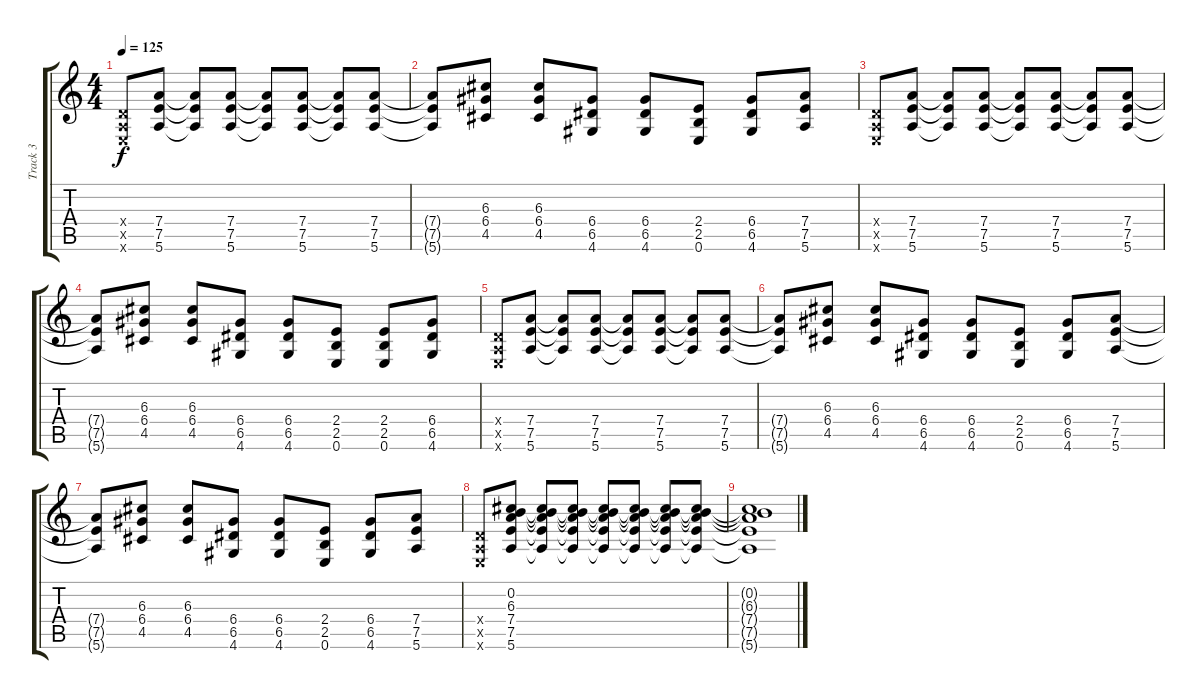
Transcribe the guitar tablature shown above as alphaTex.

\track ("Track 3" "Track 3") {instrument distortionguitar}
\staff {score tabs}
\tuning (E4 B3 G3 D3 A2 E2) {hide}
\ts (4 4)
\tempo 125
\clef g2
\ks c
(0.4{x} 0.5{x} 0.6{x}).8{dy f} (7.4 7.5 5.6).8 (7.4{t} 7.5{t} 5.6{t}).8 (7.4 7.5 5.6).8 (7.4{t} 7.5{t} 5.6{t}).8 (7.4 7.5 5.6).8 (7.4{t} 7.5{t} 5.6{t}).8 (7.4 7.5 5.6).8 |
(7.4{t} 7.5{t} 5.6{t}).8 (6.3 6.4 4.5).8 (6.3 6.4 4.5).8 (6.4 6.5 4.6).8 (6.4 6.5 4.6).8 (2.4 2.5 0.6).8 (6.4 6.5 4.6).8 (7.4 7.5 5.6).8 |
(0.4{x} 0.5{x} 0.6{x}).8 (7.4 7.5 5.6).8 (7.4{t} 7.5{t} 5.6{t}).8 (7.4 7.5 5.6).8 (7.4{t} 7.5{t} 5.6{t}).8 (7.4 7.5 5.6).8 (7.4{t} 7.5{t} 5.6{t}).8 (7.4 7.5 5.6).8 |
(7.4{t} 7.5{t} 5.6{t}).8 (6.3 6.4 4.5).8 (6.3 6.4 4.5).8 (6.4 6.5 4.6).8 (6.4 6.5 4.6).8 (2.4 2.5 0.6).8 (2.4 2.5 0.6).8 (6.4 6.5 4.6).8 |
(0.4{x} 0.5{x} 0.6{x}).8 (7.4 7.5 5.6).8 (7.4{t} 7.5{t} 5.6{t}).8 (7.4 7.5 5.6).8 (7.4{t} 7.5{t} 5.6{t}).8 (7.4 7.5 5.6).8 (7.4{t} 7.5{t} 5.6{t}).8 (7.4 7.5 5.6).8 |
(7.4{t} 7.5{t} 5.6{t}).8 (6.3 6.4 4.5).8 (6.3 6.4 4.5).8 (6.4 6.5 4.6).8 (6.4 6.5 4.6).8 (2.4 2.5 0.6).8 (6.4 6.5 4.6).8 (7.4 7.5 5.6).8 |
(7.4{t} 7.5{t} 5.6{t}).8 (6.3 6.4 4.5).8 (6.3 6.4 4.5).8 (6.4 6.5 4.6).8 (6.4 6.5 4.6).8 (2.4 2.5 0.6).8 (6.4 6.5 4.6).8 (7.4 7.5 5.6).8 |
(0.4{x} 0.5{x} 0.6{x}).8 (0.2 6.3 7.4 7.5 5.6).8 (0.2{t} 6.3{t} 7.4{t} 7.5{t} 5.6{t}).8 (0.2{t} 6.3{t} 7.4{t} 7.5{t} 5.6{t}).8 (0.2{t} 6.3{t} 7.4{t} 7.5{t} 5.6{t}).8 (0.2{t} 6.3{t} 7.4{t} 7.5{t} 5.6{t}).8 (0.2{t} 6.3{t} 7.4{t} 7.5{t} 5.6{t}).8 (0.2{t} 6.3{t} 7.4{t} 7.5{t} 5.6{t}).8 |
(0.2{t} 6.3{t} 7.4{t} 7.5{t} 5.6{t}).1
